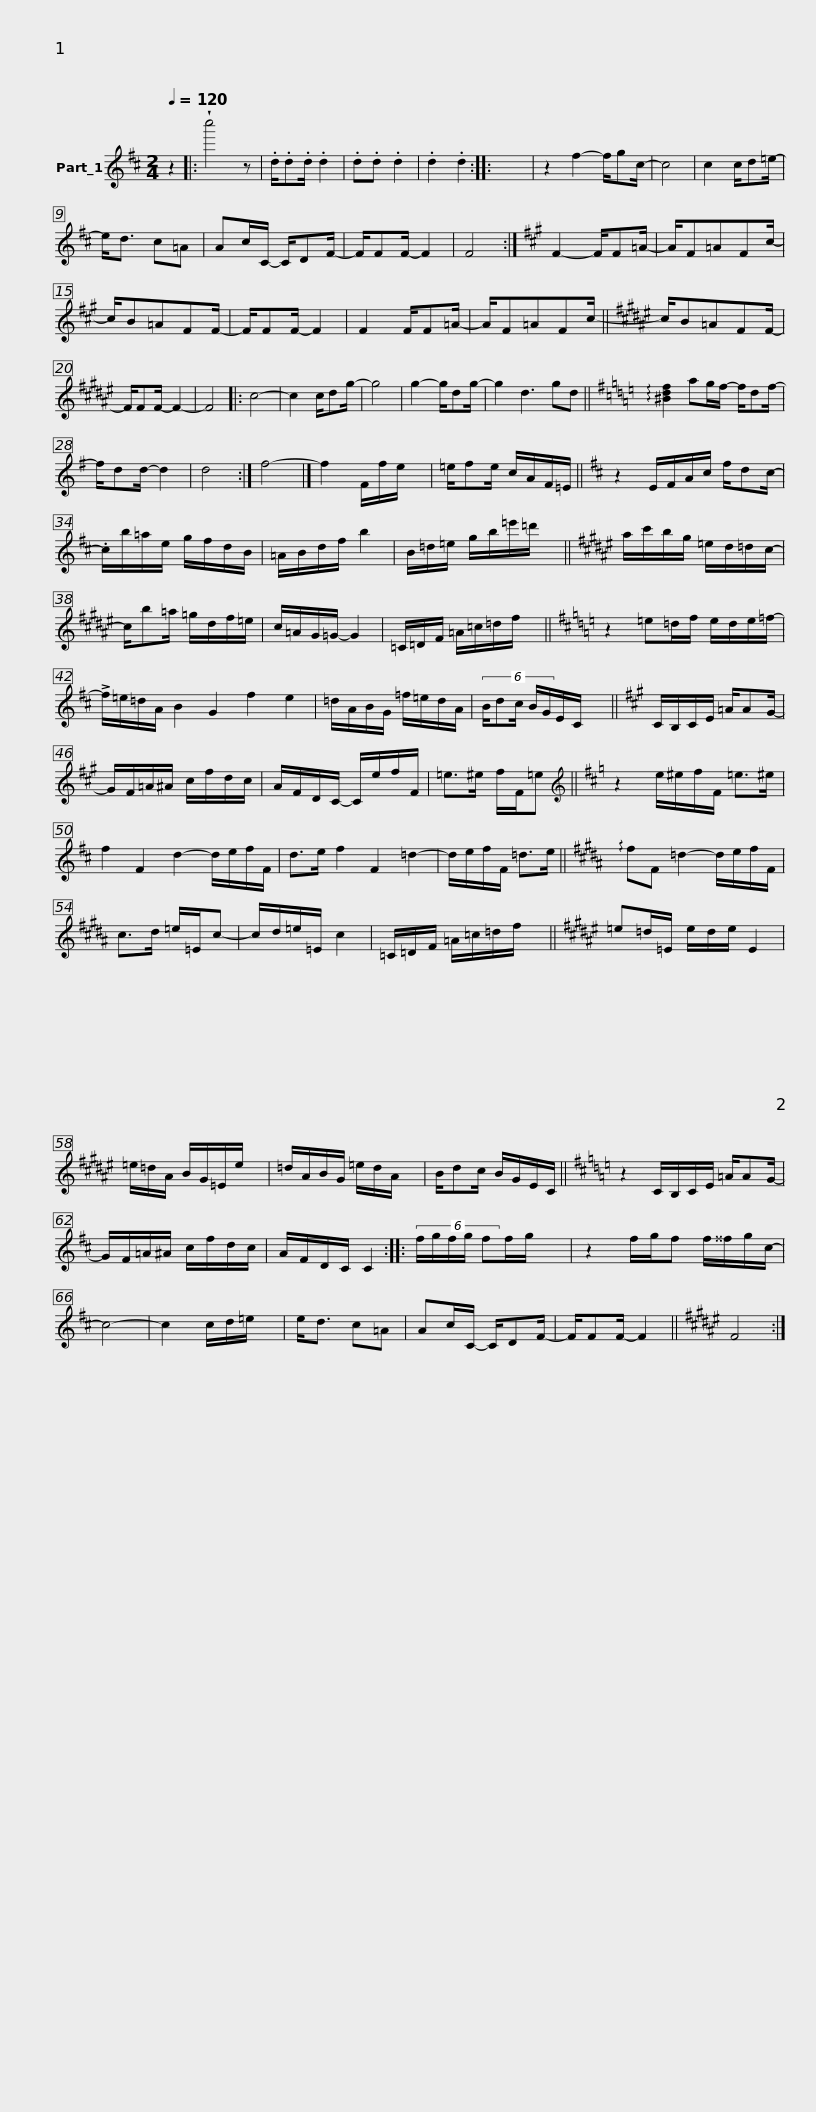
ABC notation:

X:1
L:1/8
Q:1/4=120
M:2/4
I:linebreak $
K:D
V:1 treble
V:1
 z2 |: !wedge!c''4 z | .d/.d.d/ .d2 | .d.d .d2 | .d2 .d2 :: %5
 x4 |$ z2 f2- f/gc/- | c4 | c2 c/d=e/- | e<d c=A | %10
 Ac/C/- C/DF/- | F/FF/- F2 | F4 :|$[K:A] F2- F/F=A/- | A/F=AFc/- | %15
 c/B=AFF/- | F/FF/- F2 | F2 F/F=A/- | A/F=AFc/- ||$[K:F#] c/B=AFF/- | %20
 F/FF/- F2- | F4 |: c4- | c2 c/dg/- | g4 | %25
 g2- g/dg/- | g2 d3 gd ||$[K:G] !arpeggio![^Bdf]2 ag/f/- f/df/- | f/dd/- d2 | d4 :| %30
 f4- |] f2 F/f/e/ x/ | =e/fe/ c/A/F/=E/- ||$[K:D] z2 E/F/A/c/ f/dc/- | .c/b/=a/e/ g/f/d/B/ | %35
 =A/B/d/f/ b2 | B/=d/=e/ g/b/=e'/=d'/ x/ ||$[K:F#] a/c'/b/g/ =e/d/=d/c/- | c/b=a/ =g/d/f/=e/ | c/=A/G/=G/- G2 | %40
 =C/=D/F/ =A/=c/=d/f/ x/ ||$[K:D] z2 =e=d/f/ e/d/e/=f/- | !>!f/=e/=d/A/ B2 G2 f2 e2 | =d/A/B/G/ =f/=e/d/A/ | (6:4:5B/dc/ B/G/E/C/- x ||$ %45
[K:A] C/B,/C/E/ =A/AG/- | G/F/=A/^A/ c/f/d/c/ | A/F/D/C/- C/e/f/F/ | =e>^e f/F/=e ||$[K:D][K:treble] z2 e/^e/f/F/ =e>^e | %50
 f2 F2 d2- d/e/f/F/ | d>e f2 F2 =d2- | d/e/f/F/ =d>e ||$[K:B] !arpeggio!fF =d2- d/e/f/F/ | c>d =e/=E/c- | %55
 c/d/=e/=E/ c2 | =C/=D/F/ =A/=c/=d/f/ x/ ||$[K:F#] =e=d/=E/ e/d/e/ E2 | =e/=d/A/ B/G/=E/e/ x/ | =d/A/B/G/ =e/d/A/ x/ | %60
 B/dc/ B/G/E/C/- ||$[K:D] z2 C/B,/C/E/ =A/AG/- | G/F/=A/^A/ c/f/d/c/ | A/F/D/C/ C2 :: (6:4:5f/g/f/g/ ff/g/ x |$ %65
 z2 f/g/f f/^^f/g/c/- | c4- | c2 c/d/=e/- x/ | e<d c=A | Ac/C/- C/DF/- | %70
 F/FF/- F2 ||$[K:F#] F4 :| %72
